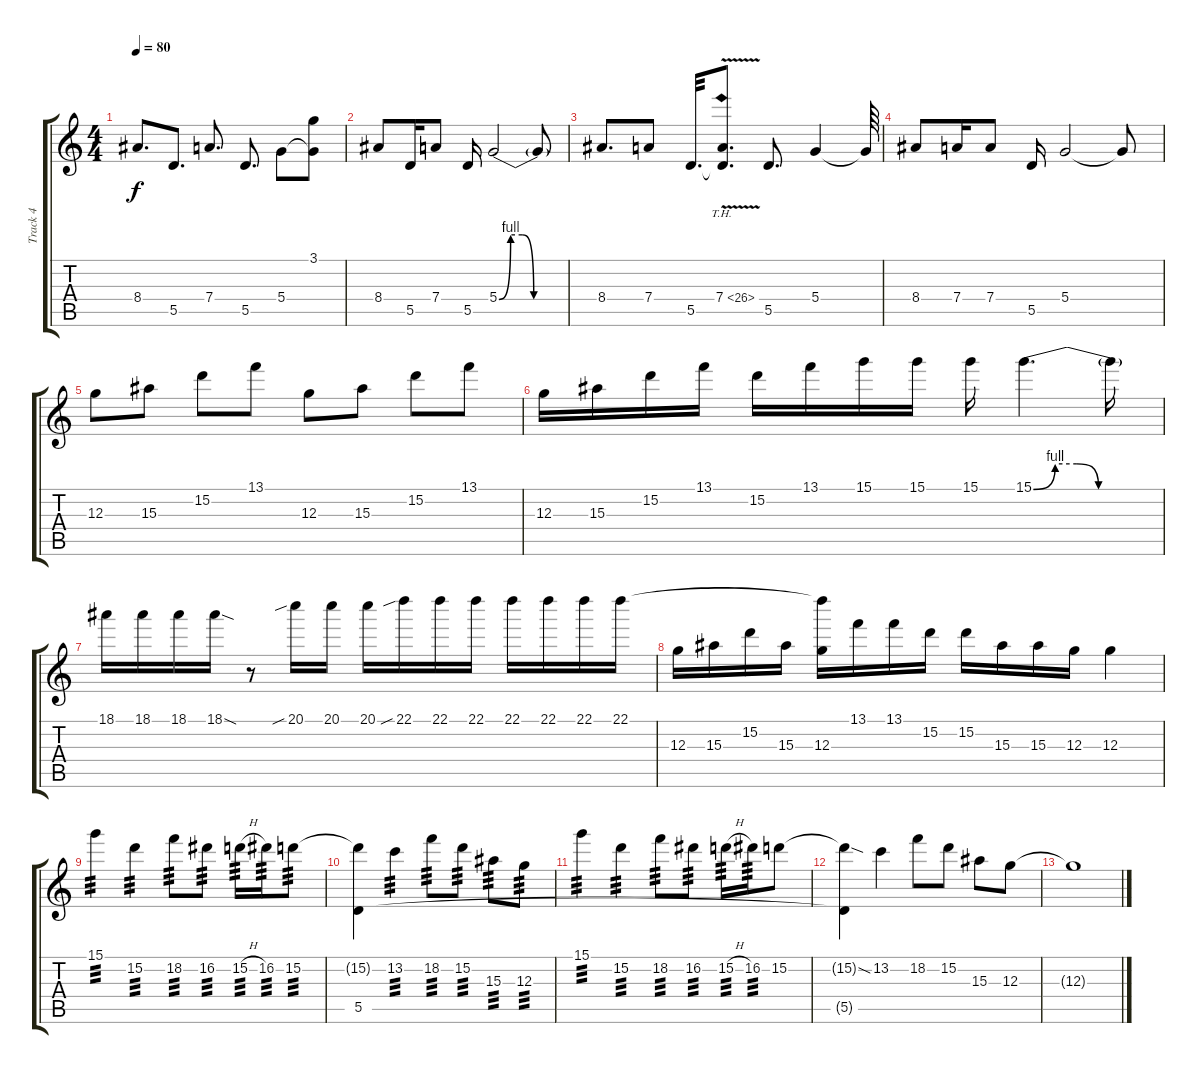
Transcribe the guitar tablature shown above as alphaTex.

\track ("Track 4" "Track 4") {instrument distortionguitar}
\staff {score tabs}
\tuning (E4 B3 G3 D3 A2 E2) {hide}
\ts (4 4)
\tempo 80
\clef g2
\ks c
8.4.8{d dy f} 5.5.8{d} 7.4.8{d} 5.5.8{d} 5.4.8 (3.1 5.4{t}).8 |
8.4.8 5.5.16 7.4.8 5.5.16 5.4{be (custom 0 0 10 4 20 4 30 0 60 0)}.2 5.4{t}.8 |
8.4.8{d} 7.4.8 5.5.32{d} (7.4{th 19 v} 5.5{t}).8{d} 5.5.8{d} 5.4.4 5.4{t}.64 |
8.4.8 7.4.16 7.4.8 5.5.16 5.4.2 5.4{t}.8 |
12.3.8 15.3.8 15.2.8 13.1.8 12.3.8 15.3.8 15.2.8 13.1.8 |
12.3.16 15.3.16 15.2.16 13.1.16 15.2.16 13.1.16 15.1.16 15.1.16 15.1.16 15.1{be (custom 0 0 10 4 20 4 30 0 60 0)}.4{d} 15.1{t}.16 |
18.1.16 18.1.16 18.1.16 18.1{sod}.16 r.8 20.1{sib}.16 20.1.16 20.1.16 22.1{sib}.16 22.1.16 22.1.16 22.1.16 22.1.16 22.1.16 22.1.16 |
12.3.16 15.3.16 15.2.16 15.3.16 (22.1{t} 12.3).16 13.1.16 13.1.16 15.2.16 15.2.16 15.3.16 15.3.16 12.3.16 12.3.4 |
15.1.4{tp 3 volume 12} 15.2.4{tp 3} 18.2.8{tp 3} 16.2.8{tp 3} 15.2{h}.16{tp 3} 16.2.16{tp 3} 15.2.8{tp 3} |
(15.2{t} 5.5).4 13.2.4{tp 3} 18.2.8{tp 3} 15.2.8{tp 3} 15.3.8{tp 3} 12.3.8{tp 3} |
15.1.4{tp 3 volume 12} 15.2.4{tp 3} 18.2.8{tp 3} 16.2.8{tp 3} 15.2{h}.16{tp 3} 16.2.16{tp 3} 15.2.8 |
(15.2{sod t} 5.5{t}).4 13.2.4 18.2.8 15.2.8 15.3.8 12.3.8 |
12.3{t}.1
